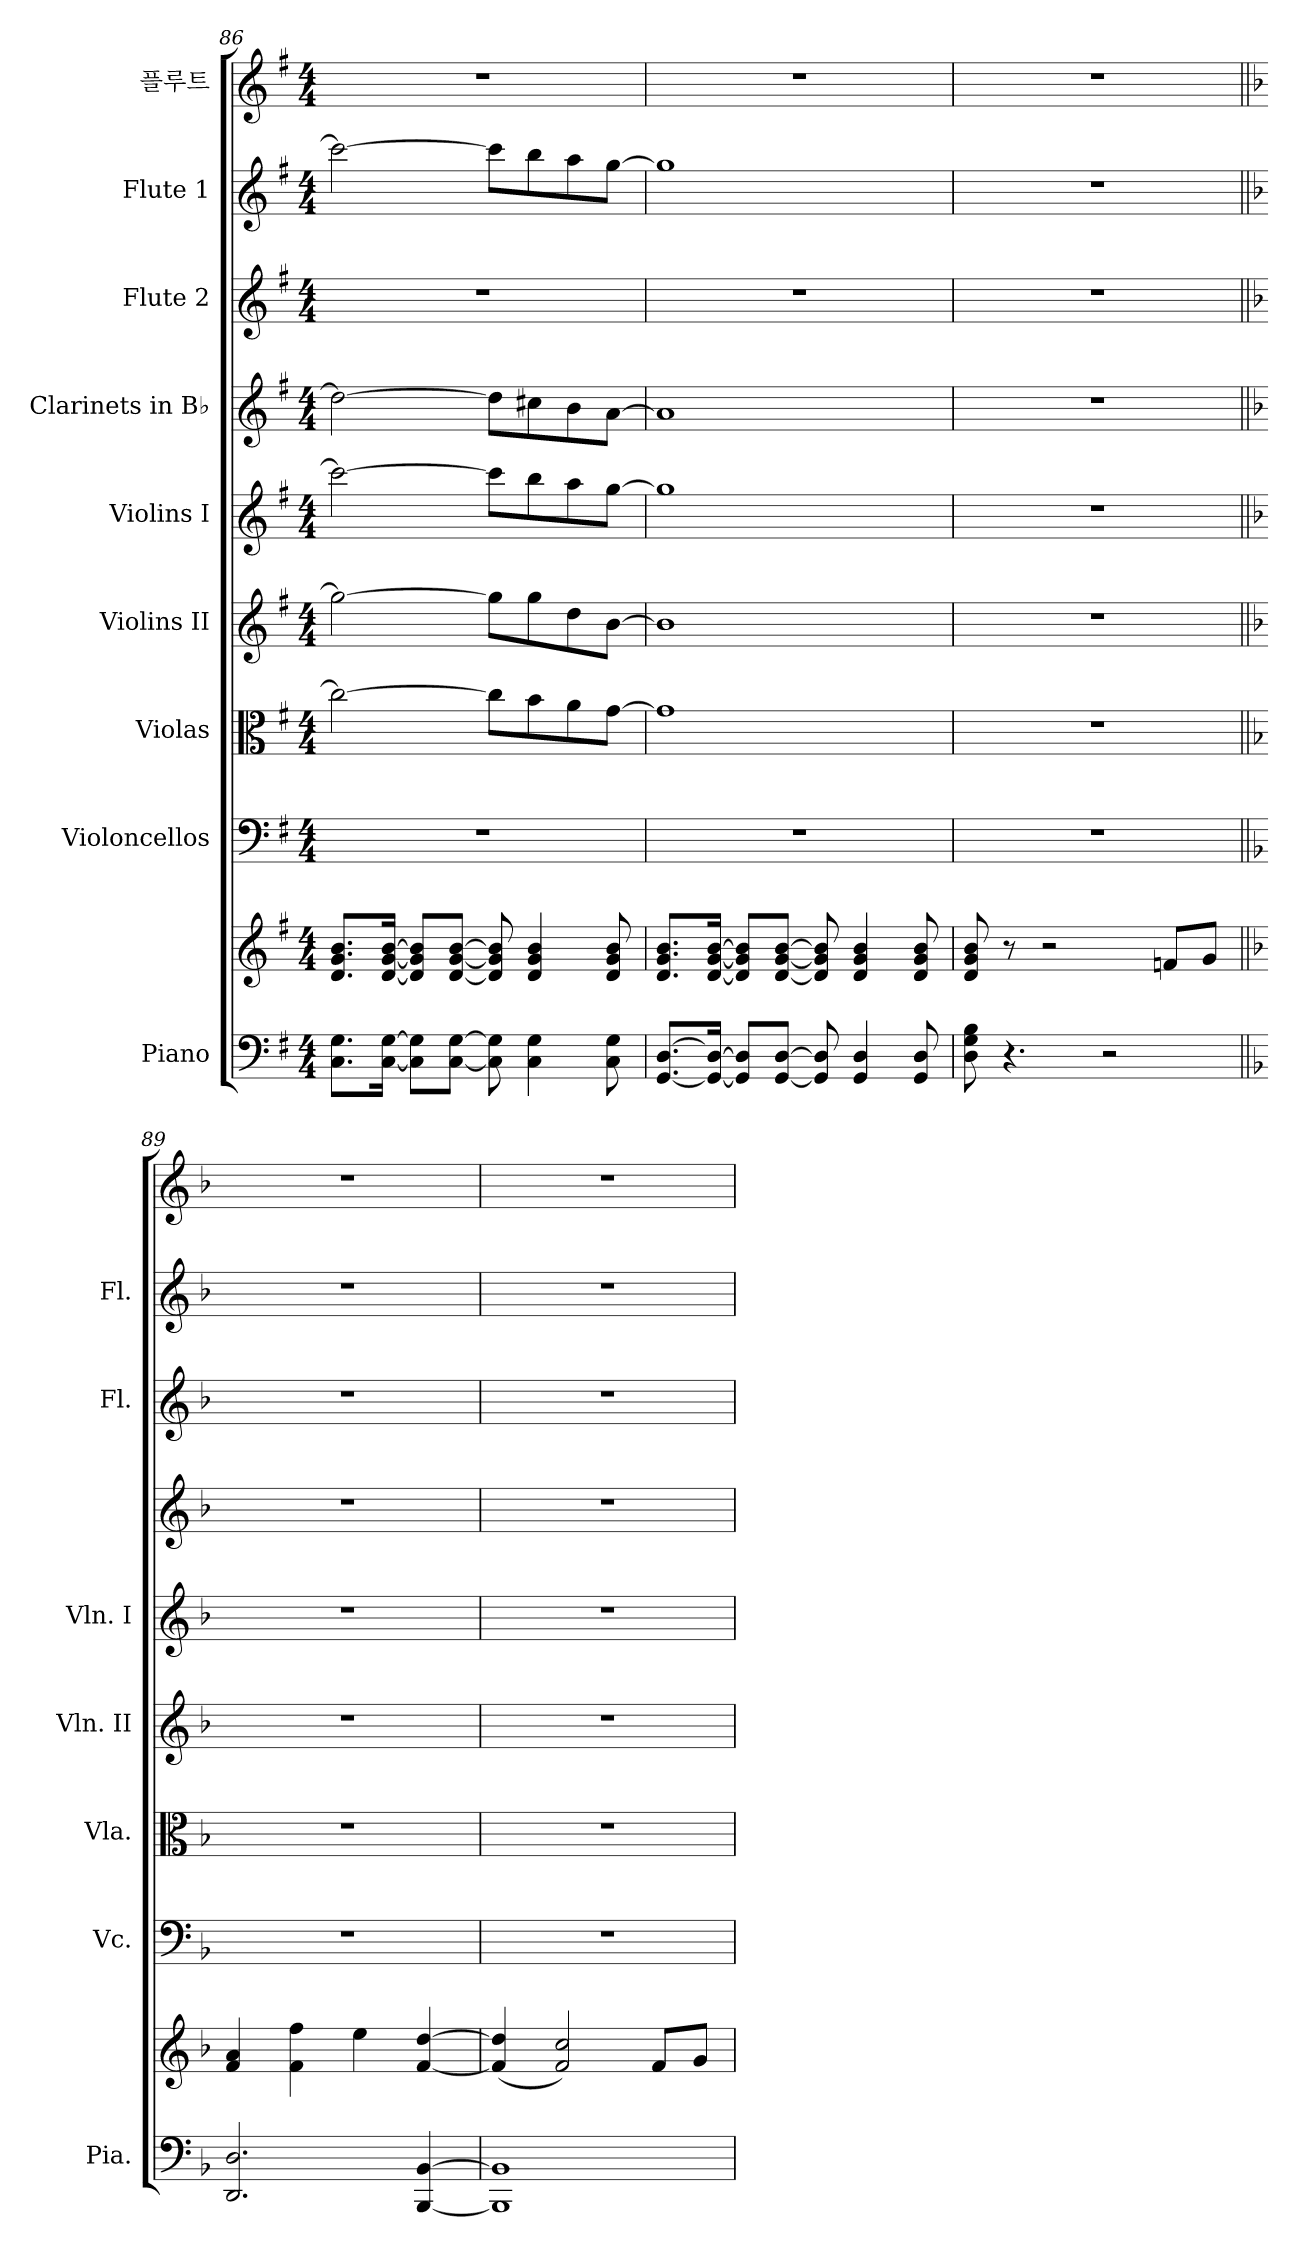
**kern	**kern	**kern	**kern	**kern	**kern	**kern	**kern	**kern	**kern
*part9	*part9	*part8	*part7	*part6	*part5	*part4	*part3	*part2	*part1
*staff10	*staff9	*staff8	*staff7	*staff6	*staff5	*staff4	*staff3	*staff2	*staff1
*I"Piano	*	*I"Violoncellos	*I"Violas	*I"Violins II	*I"Violins I	*I"Clarinets in B♭	*I"Flute 2	*I"Flute 1	*I"플루트
*I'Pia.	*	*I'Vc.	*I'Vla.	*I'Vln. II	*I'Vln. I	*	*I'Fl.	*I'Fl.	*
*clefF4	*clefG2	*clefF4	*clefC3	*clefG2	*clefG2	*clefG2	*clefG2	*clefG2	*clefG2
*	*	*	*	*	*	*ITrd1c2	*	*	*
*k[f#]	*k[f#]	*k[f#]	*k[f#]	*k[f#]	*k[f#]	*k[b-]	*k[f#]	*k[f#]	*k[f#]
*M4/4	*M4/4	*M4/4	*M4/4	*M4/4	*M4/4	*M4/4	*M4/4	*M4/4	*M4/4
=86	=86	=86	=86	=86	=86	=86	=86	=86	=86
8.C\ 8.G\L	8.d/ 8.g/ 8.b/L	1r	2cc\_	2gg\_	2ccc\_	2cc\_	1r	2ccc\_	1r
[16C\ [16G\Jk	[16d/ [16g/ [16b/Jk	.	.	.	.	.	.	.	.
8C\] 8G\]L	8d/] 8g/] 8b/]L	.	.	.	.	.	.	.	.
[8C\ [8G\J	[8d/ [8g/ [8b/J	.	.	.	.	.	.	.	.
8C\] 8G\]	8d/] 8g/] 8b/]	.	8cc\L]	8gg\L]	8ccc\L]	8cc\L]	.	8ccc\L]	.
4C\ 4G\	4d/ 4g/ 4b/	.	8b\	8gg\	8bb\	8bn\	.	8bb\	.
.	.	.	8a\	8dd\	8aa\	8a\	.	8aa\	.
8C\ 8G\	8d/ 8g/ 8b/	.	[8g\J	[8b\J	[8gg\J	[8g\J	.	[8gg\J	.
=87	=87	=87	=87	=87	=87	=87	=87	=87	=87
[8.GG/ [8.D/L	8.d/ 8.g/ 8.b/L	1r	1g]	1b]	1gg]	1g]	1r	1gg]	1r
16GG/_ 16D/_Jk	[16d/ [16g/ [16b/Jk	.	.	.	.	.	.	.	.
8GG/] 8D/]L	8d/] 8g/] 8b/]L	.	.	.	.	.	.	.	.
[8GG/ [8D/J	[8d/ [8g/ [8b/J	.	.	.	.	.	.	.	.
8GG/] 8D/]	8d/] 8g/] 8b/]	.	.	.	.	.	.	.	.
4GG/ 4D/	4d/ 4g/ 4b/	.	.	.	.	.	.	.	.
8GG/ 8D/	8d/ 8g/ 8b/	.	.	.	.	.	.	.	.
=88	=88	=88	=88	=88	=88	=88	=88	=88	=88
8D\ 8G\ 8B\	8d/ 8g/ 8b/	1r	1r	1r	1r	1r	1r	1r	1r
4.r	8r	.	.	.	.	.	.	.	.
.	2r	.	.	.	.	.	.	.	.
2r	.	.	.	.	.	.	.	.	.
.	8fn/L	.	.	.	.	.	.	.	.
.	8g/J	.	.	.	.	.	.	.	.
=89||	=89||	=89||	=89||	=89||	=89||	=89||	=89||	=89||	=89||
!!LO:REH:place=s1:a:B:fs=14:t=Everglow
*k[b-]	*k[b-]	*k[b-]	*k[b-]	*k[b-]	*k[b-]	*k[b-e-a-]	*k[b-]	*k[b-]	*k[b-]
*	*	*	*	*	*	*	*	*	*MM140
2.DD/ 2.D/	4f/ 4a/	1r	1r	1r	1r	1r	1r	1r	1r
.	4f\ 4ff\	.	.	.	.	.	.	.	.
.	4ee\	.	.	.	.	.	.	.	.
[4BBB-/ [4BB-/	[4f/ [4dd/	.	.	.	.	.	.	.	.
=90	=90	=90	=90	=90	=90	=90	=90	=90	=90
1BBB-] 1BB-]	(<4f/] 4dd/]	1r	1r	1r	1r	1r	1r	1r	1r
.	2f/ 2cc/)	.	.	.	.	.	.	.	.
.	8f/L	.	.	.	.	.	.	.	.
.	8g/J	.	.	.	.	.	.	.	.
=	=	=	=	=	=	=	=	=	=
*-	*-	*-	*-	*-	*-	*-	*-	*-	*-
